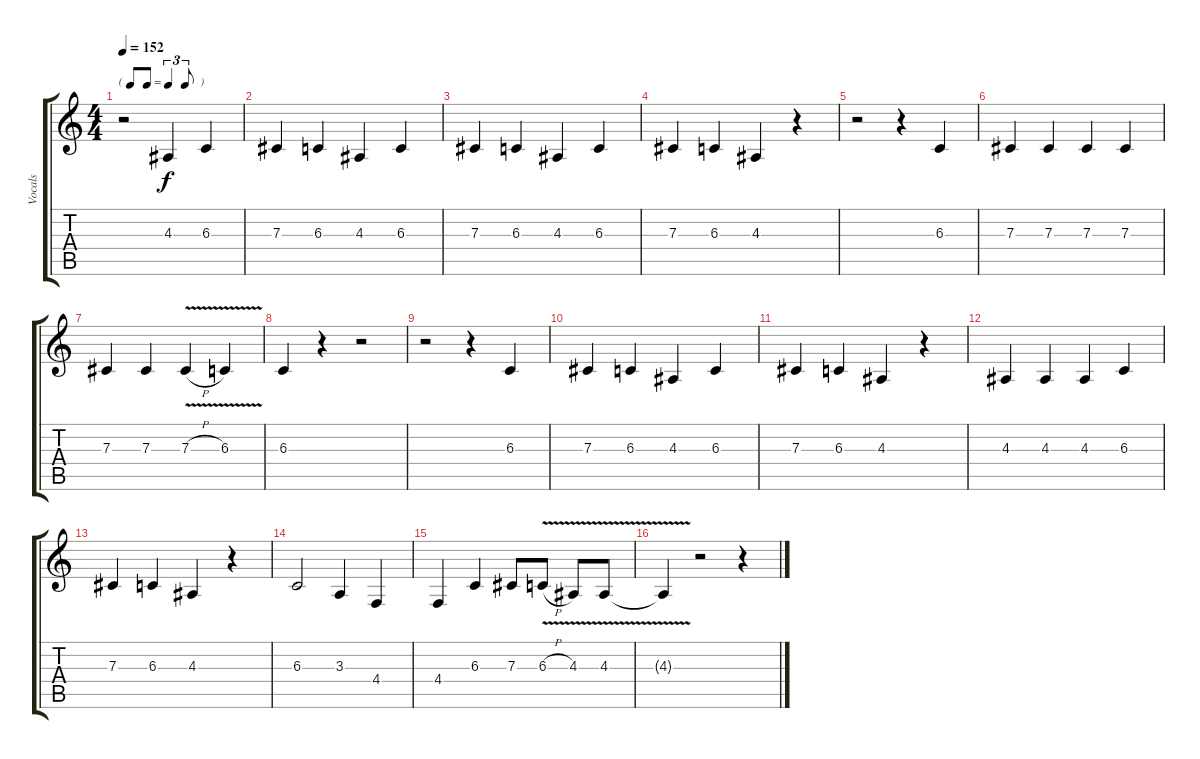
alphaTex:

\track ("Vocals" "Vocals") {instrument trumpet}
\staff {score tabs}
\tuning (Eb4 Bb3 Gb3 Db3 Ab2 Eb2) {hide}
\ts (4 4)
\tf triplet8th
\tempo 152
\clef g2
\ks c
r.2{dy f} 4.3.4 6.3.4 |
7.3.4 6.3.4 4.3.4 6.3.4 |
7.3.4 6.3.4 4.3.4 6.3.4 |
7.3.4 6.3.4 4.3.4 r.4 |
r.2 r.4 6.3.4 |
7.3.4 7.3.4 7.3.4 7.3.4 |
7.3.4 7.3.4 7.3{v h}.4 6.3{v}.4 |
6.3.4 r.4 r.2 |
r.2 r.4 6.3.4 |
7.3.4 6.3.4 4.3.4 6.3.4 |
7.3.4 6.3.4 4.3.4 r.4 |
4.3.4 4.3.4 4.3.4 6.3.4 |
7.3.4 6.3.4 4.3.4 r.4 |
6.3.2 3.3.4 4.4.4 |
4.4.4 6.3.4 7.3.8 6.3{v h}.8 4.3{v}.8 4.3{v}.8 |
4.3{t}.4 r.2 r.4
